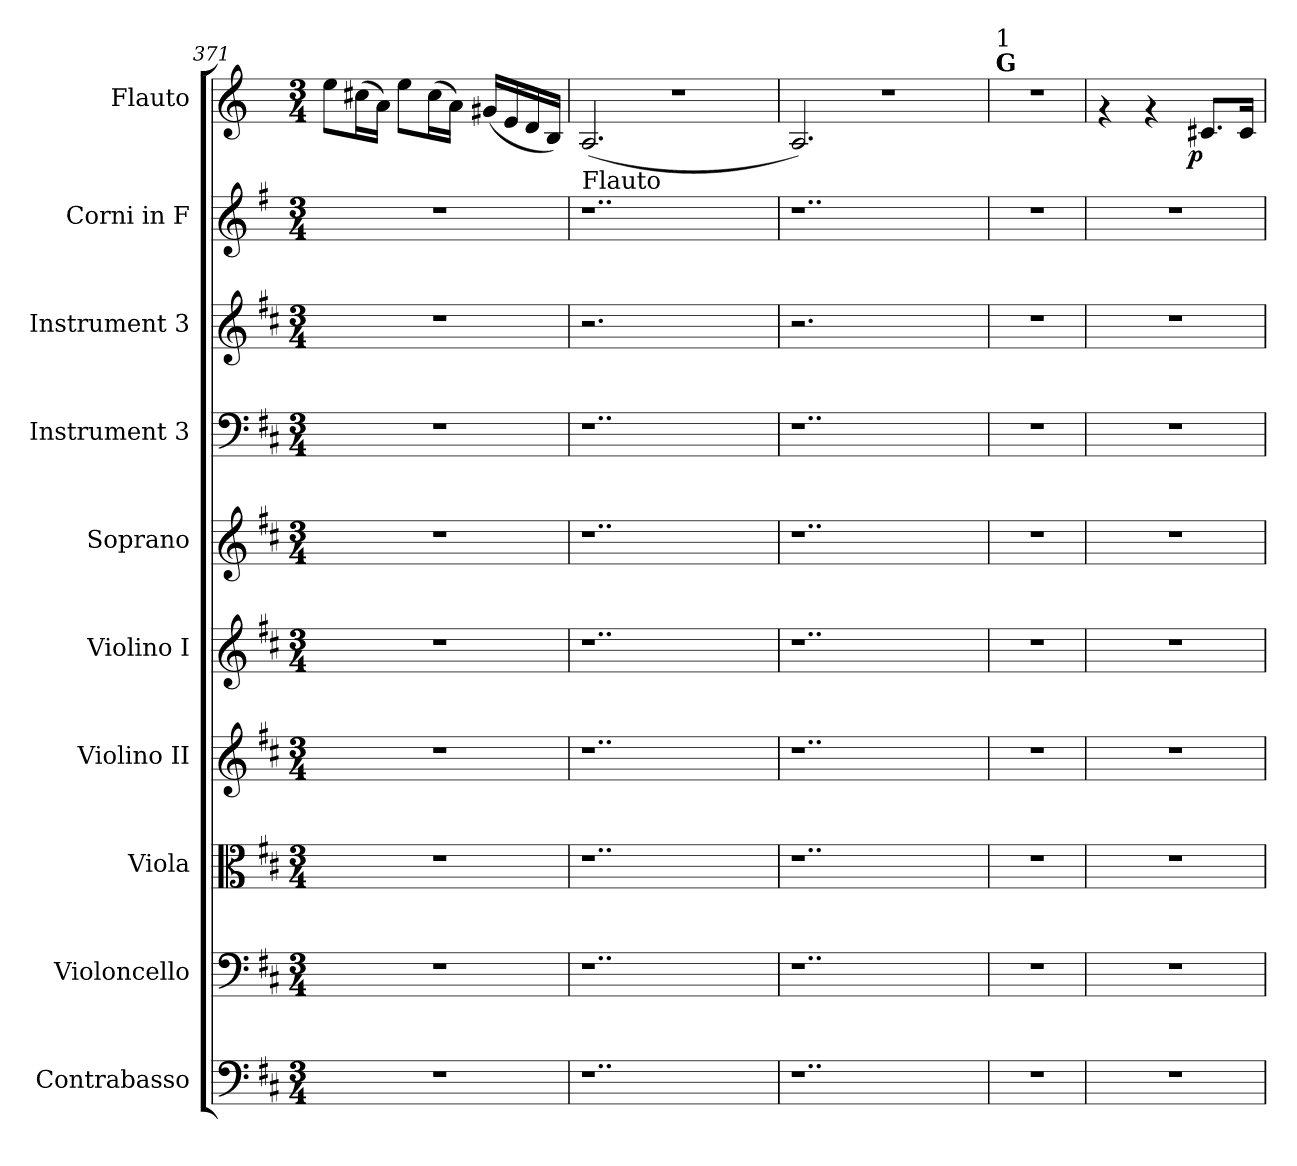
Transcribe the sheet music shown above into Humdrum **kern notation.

**kern	**kern	**kern	**kern	**kern	**kern	**kern	**kern	**kern	**kern	**dynam
*part10	*part9	*part8	*part7	*part6	*part5	*part4	*part3	*part2	*part1	*part1
*staff10	*staff9	*staff8	*staff7	*staff6	*staff5	*staff4	*staff3	*staff2	*staff1	*staff1
*I"Contrabasso	*I"Violoncello	*I"Viola	*I"Violino II	*I"Violino I	*I"Soprano	*I"Instrument 3	*I"Instrument 3	*I"Corni in F	*I"Flauto	*
*I'Cb.	*I'Vc.	*I'Vla.	*I'Vln. II	*I'Vln. I	*I'S	*	*	*I'Cor.	*I'Fl.	*
*clefF4	*clefF4	*clefC3	*clefG2	*clefG2	*clefG2	*clefF4	*clefG2	*clefG2	*clefG2	*
*ITrd1c2	*ITrd1c2	*ITrd1c2	*ITrd1c2	*ITrd1c2	*ITrd1c2	*ITrd1c2	*ITrd1c2	*ITrd4c7	*ITrd1c2	*
*k[]	*k[]	*k[]	*k[]	*k[]	*k[]	*k[]	*k[]	*k[]	*k[b-e-]	*
*C:	*C:	*C:	*C:	*C:	*C:	*C:	*C:	*C:	*B-:	*
*M3/4	*M3/4	*M3/4	*M3/4	*M3/4	*M3/4	*M3/4	*M3/4	*M3/4	*M3/4	*
=371	=371	=371	=371	=371	=371	=371	=371	=371	=371	=371
2.r	2.r	2.r	2.r	2.r	2.r	2.r	2.r	2.r	8dd\L	.
.	.	.	.	.	.	.	.	.	(>16bn\	.
.	.	.	.	.	.	.	.	.	16g\J)	.
.	.	.	.	.	.	.	.	.	8dd\L	.
.	.	.	.	.	.	.	.	.	(>16b\	.
.	.	.	.	.	.	.	.	.	16g\J)	.
.	.	.	.	.	.	.	.	.	(<16f#X/L	.
.	.	.	.	.	.	.	.	.	16d/	.
.	.	.	.	.	.	.	.	.	16c/	.
.	.	.	.	.	.	.	.	.	16A/J)	.
=372	=372	=372	=372	=372	=372	=372	=372	=372	=372	=372
!	!	!	!	!	!	!	!	!	!LO:TX:b:t=Flauto	!
1..r	1..r	1..r	1..r	1..r	1..r	1..r	2.r	1..r	(<2.G/	.
.	.	.	.	.	.	.	1ryy	.	1r	.
=373	=373	=373	=373	=373	=373	=373	=373	=373	=373	=373
1..r	1..r	1..r	1..r	1..r	1..r	1..r	2.r	1..r	2.G/)	.
.	.	.	.	.	.	.	1ryy	.	1r	.
!!LO:PB:g=z
=374	=374	=374	=374	=374	=374	=374	=374	=374	=374	=374
!	!	!	!	!	!	!	!	!	!LO:TX:a:B:t=G	!
!	!	!	!	!	!	!	!	!	!LO:TX:a:t=1	!
2.r	2.r	2.r	2.r	2.r	2.r	2.r	2.r	2.r	2.r	.
=375	=375	=375	=375	=375	=375	=375	=375	=375	=375	=375
*	*	*	*	*	*	*	*	*	*^	*
2.r	2.r	2.r	2.r	2.r	2.r	2.r	2.r	2.r	4rf	4...ryy	.
.	.	.	.	.	.	.	.	.	4rf	.	.
!	!	!	!	!	!	!	!	!	!	!	!LO:DY:b
.	.	.	.	.	.	.	.	.	.	4ryy	p
.	.	.	.	.	.	.	.	.	8.Bn/L	.	.
.	.	.	.	.	.	.	.	.	16B/J	.	.
.	.	.	.	.	.	.	.	.	.	32ryy	.
*	*	*	*	*	*	*	*	*	*v	*v	*
=	=	=	=	=	=	=	=	=	=	=
*-	*-	*-	*-	*-	*-	*-	*-	*-	*-	*-
